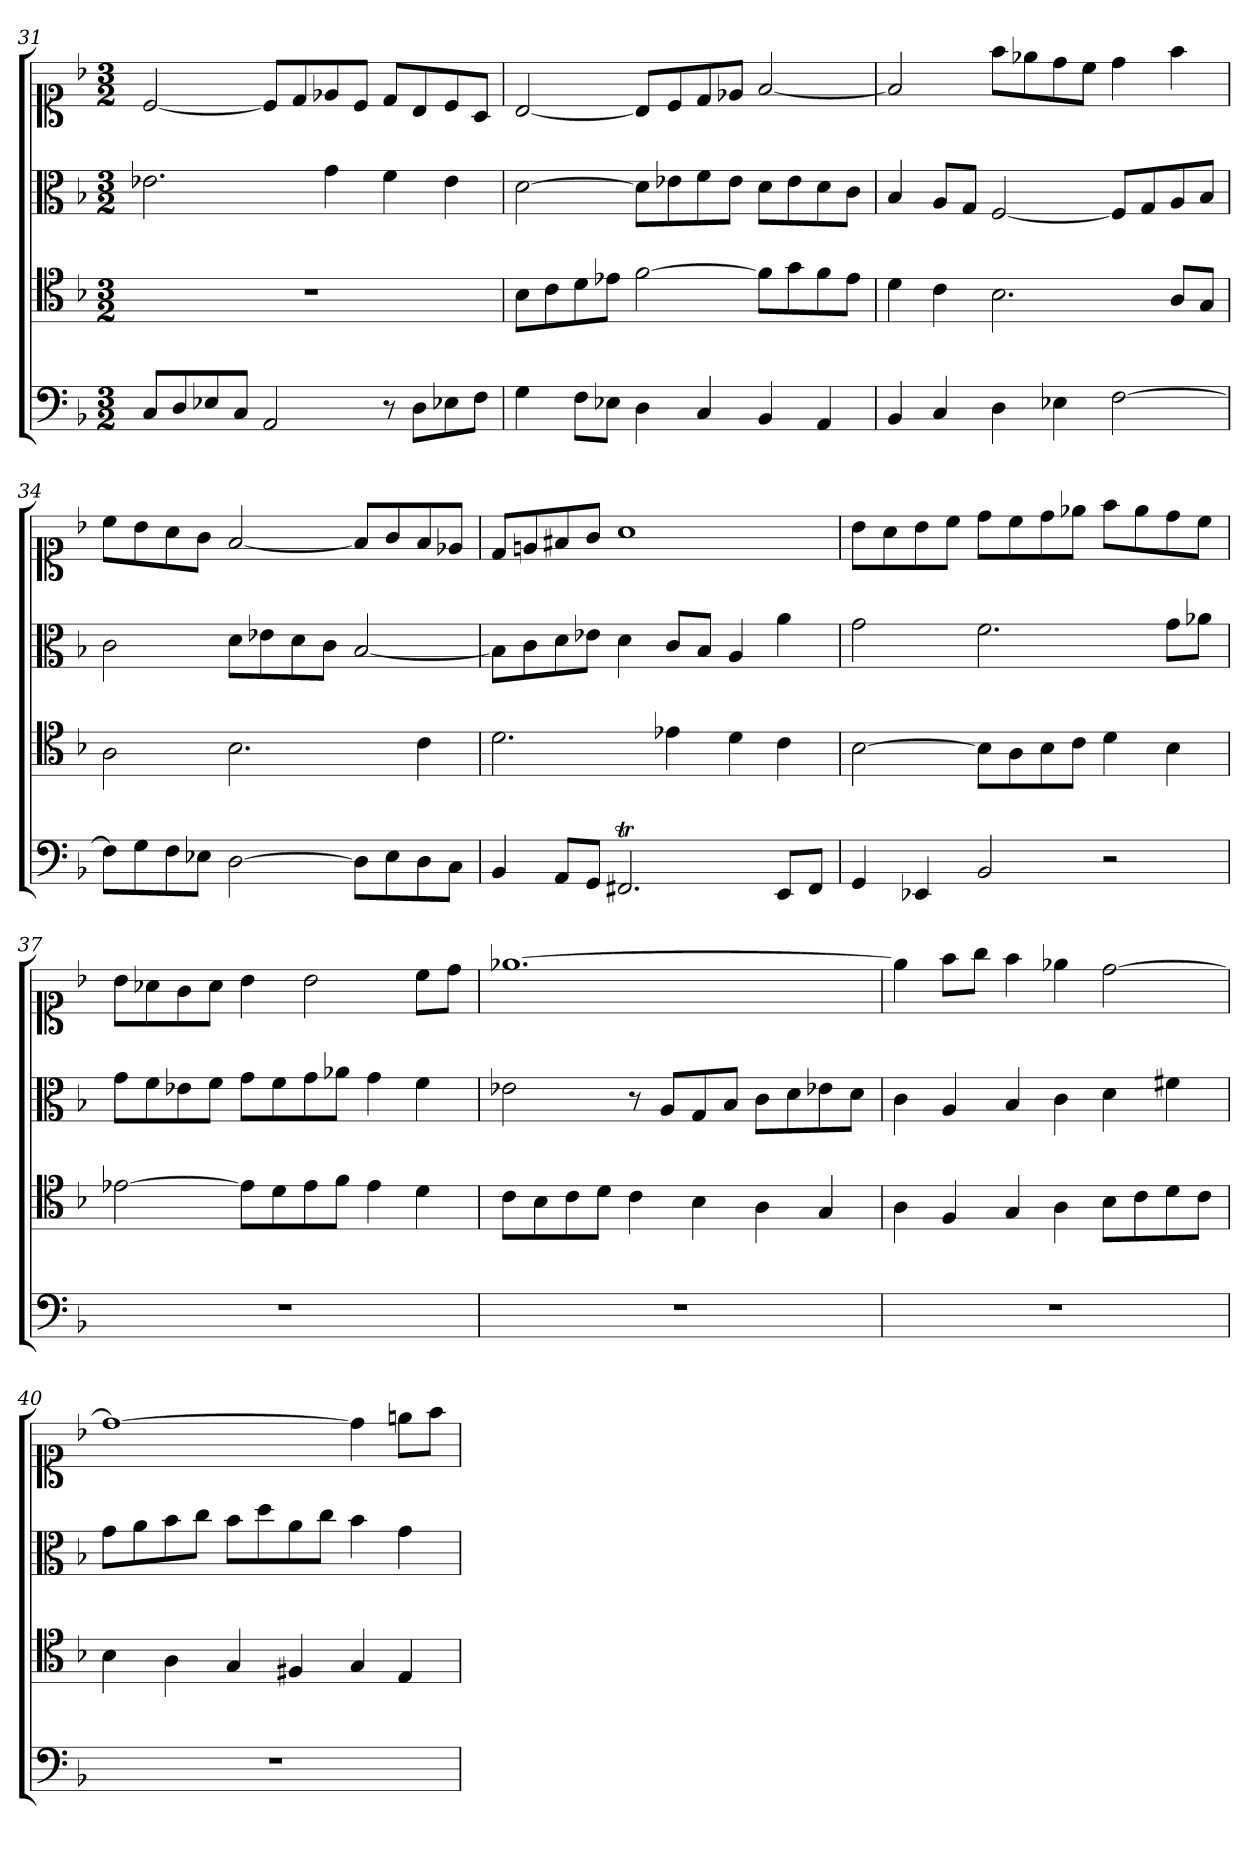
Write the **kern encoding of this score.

**kern	**kern	**kern	**kern
*part1	*part1	*part1	*part1
*staff4	*staff3	*staff2	*staff1
*clefF4	*clefC4	*clefC3	*clefC1
*k[b-]	*k[b-]	*k[b-]	*k[b-]
*d:	*d:	*d:	*d:
*M3/2	*M3/2	*M3/2	*M3/2
=31	=31	=31	=31
8C/L	1.r	2.e-X	[2c
8D/	.	.	.
8E-X/	.	.	.
8C/J	.	.	.
2AA	.	.	8cL]
.	.	.	8d
.	.	4g	8e-X
.	.	.	8cJ
8r	.	4f	8dL
8DL	.	.	8B-
8E-X	.	4e-	8c
8FJ	.	.	8AJ
=32	=32	=32	=32
4G	8B-L	[2d	[2B-
.	8c	.	.
8FL	8d	.	.
8E-XJ	8e-XJ	.	.
4D	[2f	8dL]	8B-L]
.	.	8e-X	8c
4C	.	8f	8d
.	.	8e-J	8e-XJ
4BB-	8fL]	8dL	[2f
.	8g	8e-	.
4AA	8f	8d	.
.	8e-J	8cJ	.
=33	=33	=33	=33
4BB-	4d	4B-	2f]
4C	4c	8AL	.
.	.	8GJ	.
4D	2.B-	[2F	8ffL
.	.	.	8ee-X
4E-X	.	.	8dd
.	.	.	8ccJ
[2F	.	8FL]	4dd
.	.	8G	.
.	8AL	8A	4ff
.	8GJ	8B-J	.
=34	=34	=34	=34
8FL]	2A	2c	8ccL
8G	.	.	8b-
8F	.	.	8a
8E-XJ	.	.	8gJ
[2D	2.B-	8dL	[2f
.	.	8e-X	.
.	.	8d	.
.	.	8cJ	.
8DL]	.	[2B-	8fL]
8E-	.	.	8g
8D	4c	.	8f
8CJ	.	.	8e-XJ
=35	=35	=35	=35
4BB-	2.d	8B-L]	8dL
.	.	8c	8en
8AAL	.	8d	8f#X
8GGJ	.	8e-XJ	8gJ
2.FF#Xt	.	4d	1a
.	4e-X	8cL	.
.	.	8B-J	.
.	4d	4A	.
8EEL	4c	4a	.
8FF#J	.	.	.
=36	=36	=36	=36
4GG	[2B-	2g	8b-L
.	.	.	8a
4EE-X	.	.	8b-
.	.	.	8ccJ
2BB-	8B-L]	2.f	8ddL
.	8A	.	8cc
.	8B-	.	8dd
.	8cJ	.	8ee-XJ
2r	4d	.	8ffL
.	.	.	8ee-
.	4B-	8gL	8dd
.	.	8a-XJ	8ccJ
=37	=37	=37	=37
1.r	[2e-X	8gL	8b-L
.	.	8f	8a-X
.	.	8e-X	8g
.	.	8fJ	8a-J
.	8e-L]	8gL	4b-
.	8d	8f	.
.	8e-	8g	2b-
.	8fJ	8a-XJ	.
.	4e-	4g	.
.	4d	4f	8ccL
.	.	.	8ddJ
=38	=38	=38	=38
1.r	8cL	2e-X	[1.ee-X
.	8B-	.	.
.	8c	.	.
.	8dJ	.	.
.	4c	8r	.
.	.	8AL	.
.	4B-	8G	.
.	.	8B-J	.
.	4A	8cL	.
.	.	8d	.
.	4G	8e-X	.
.	.	8dJ	.
=39	=39	=39	=39
1.r	4A	4c	4ee-]
.	4F	4A	8ffL
.	.	.	8ggJ
.	4G	4B-	4ff
.	4A	4c	4ee-X
.	8B-L	4d	[2dd
.	8c	.	.
.	8d	4f#X	.
.	8cJ	.	.
=40	=40	=40	=40
1.r	4B-	8gL	1dd_
.	.	8a	.
.	4A	8b-	.
.	.	8ccJ	.
.	4G	8b-L	.
.	.	8dd	.
.	4F#X	8a	.
.	.	8ccJ	.
.	4G	4b-	4dd]
.	4E	4g	8eenL
.	.	.	8ffJ
=	=	=	=
*-	*-	*-	*-
